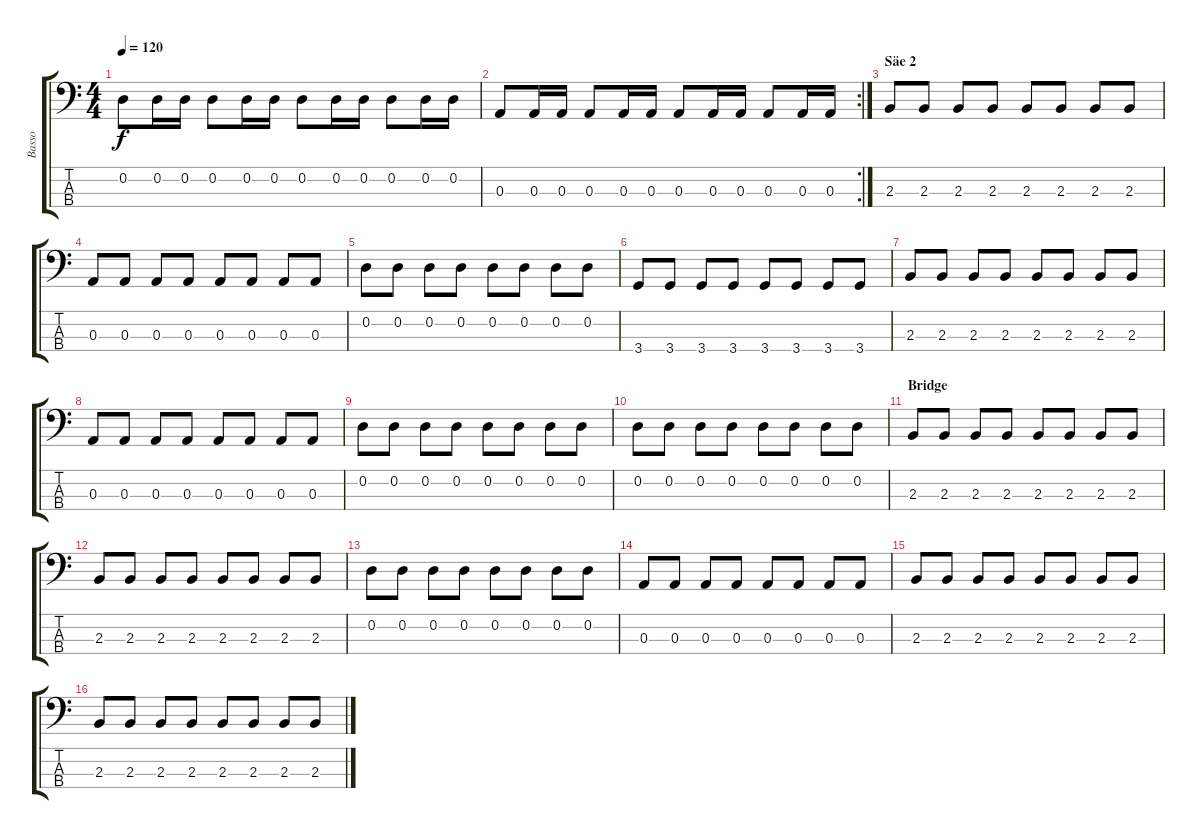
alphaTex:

\track ("Basso" "Basso") {instrument electricbasspick}
\staff {score tabs}
\tuning (G2 D2 A1 E1) {hide}
\ts (4 4)
\tempo 120
\clef f4
\ks c
0.2.8{dy f} 0.2.16 0.2.16 0.2.8 0.2.16 0.2.16 0.2.8 0.2.16 0.2.16 0.2.8 0.2.16 0.2.16 |
\rc 2
0.3.8 0.3.16 0.3.16 0.3.8 0.3.16 0.3.16 0.3.8 0.3.16 0.3.16 0.3.8 0.3.16 0.3.16 |
\section ("" "Säe 2")
2.3.8 2.3.8 2.3.8 2.3.8 2.3.8 2.3.8 2.3.8 2.3.8 |
0.3.8 0.3.8 0.3.8 0.3.8 0.3.8 0.3.8 0.3.8 0.3.8 |
0.2.8 0.2.8 0.2.8 0.2.8 0.2.8 0.2.8 0.2.8 0.2.8 |
3.4.8 3.4.8 3.4.8 3.4.8 3.4.8 3.4.8 3.4.8 3.4.8 |
2.3.8 2.3.8 2.3.8 2.3.8 2.3.8 2.3.8 2.3.8 2.3.8 |
0.3.8 0.3.8 0.3.8 0.3.8 0.3.8 0.3.8 0.3.8 0.3.8 |
0.2.8 0.2.8 0.2.8 0.2.8 0.2.8 0.2.8 0.2.8 0.2.8 |
0.2.8 0.2.8 0.2.8 0.2.8 0.2.8 0.2.8 0.2.8 0.2.8 |
\section ("" "Bridge")
2.3.8 2.3.8 2.3.8 2.3.8 2.3.8 2.3.8 2.3.8 2.3.8 |
2.3.8 2.3.8 2.3.8 2.3.8 2.3.8 2.3.8 2.3.8 2.3.8 |
0.2.8 0.2.8 0.2.8 0.2.8 0.2.8 0.2.8 0.2.8 0.2.8 |
0.3.8 0.3.8 0.3.8 0.3.8 0.3.8 0.3.8 0.3.8 0.3.8 |
2.3.8 2.3.8 2.3.8 2.3.8 2.3.8 2.3.8 2.3.8 2.3.8 |
2.3.8 2.3.8 2.3.8 2.3.8 2.3.8 2.3.8 2.3.8 2.3.8
